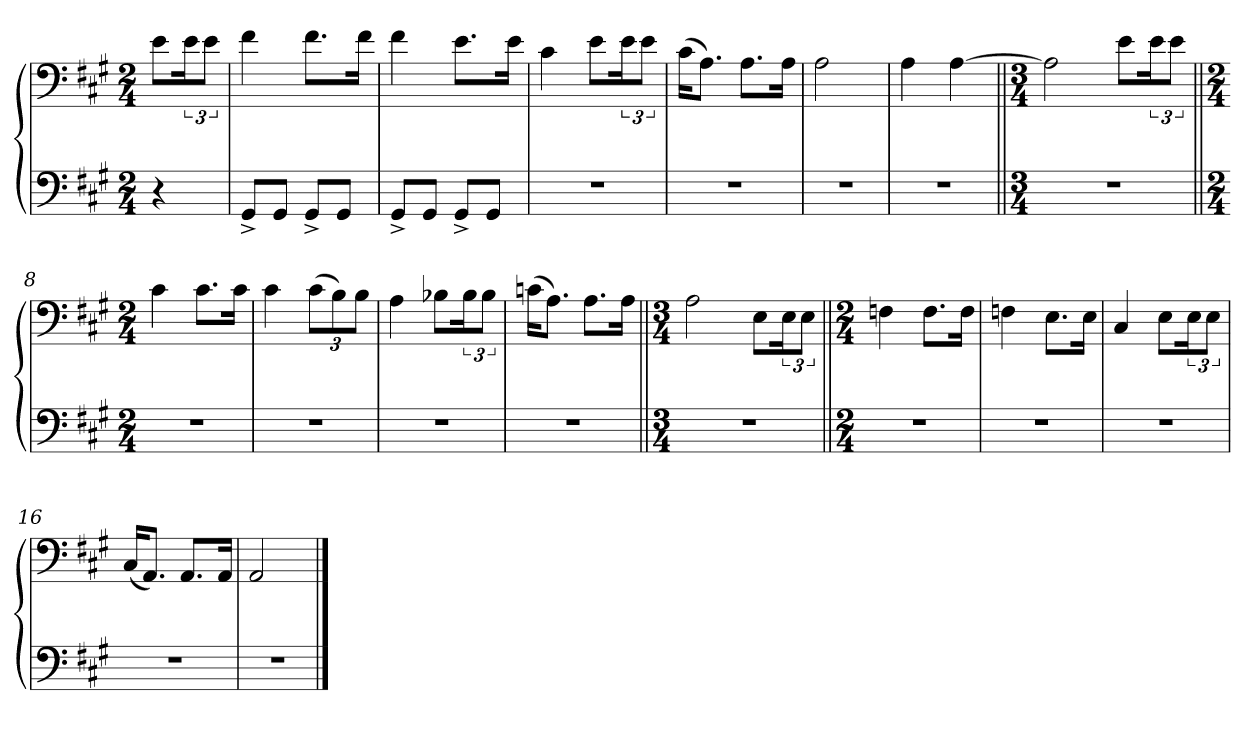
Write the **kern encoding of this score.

**kern	**kern
*part1	*part1
*staff2	*staff1
*clefF4	*clefF4
*k[f#c#g#]	*k[f#c#g#]
*M2/4	*M2/4
=	=
4r	8e\L
.	24e\K
.	12e\J
=1	=1
8GG#^/L	4f#\
8GG#/J	.
8GG#^/L	8.f#\L
8GG#/J	.
.	16f#\Jk
=2	=2
8GG#^/L	4f#\
8GG#/J	.
8GG#^/L	8.e\L
8GG#/J	.
.	16e\Jk
=3	=3
2r	4c#\
.	8e\L
.	24e\K
.	12e\J
=4	=4
2r	(16c#\KL
.	8.A\J)
.	8.A\L
.	16A\Jk
=5	=5
2r	2A\
=6	=6
2r	4A\
.	[4A\
=7||	=7||
*M3/4	*M3/4
2.r	2A\]
.	8e\L
.	24e\K
.	12e\J
=8||	=8||
*M2/4	*M2/4
2r	4c#\
.	8.c#\L
.	16c#\Jk
=9	=9
2r	4c#\
.	(12c#\L
.	12B\)
.	12B\J
=10	=10
2r	4A\
.	8B-X\L
.	24B-\K
.	12B-\J
=11	=11
2r	(16cn\KL
.	8.A\J)
.	8.A\L
.	16A\Jk
=12||	=12||
*M3/4	*M3/4
2.r	2A\
.	8E\L
.	24E\K
.	12E\J
=13||	=13||
*M2/4	*M2/4
2r	4Fn\
.	8.F\L
.	16F\Jk
=14	=14
2r	4Fn\
.	8.E\L
.	16E\Jk
=15	=15
2r	4C#/
.	8E\L
.	24E\K
.	12E\J
=16	=16
2r	(16C#/KL
.	8.AA/J)
.	8.AA/L
.	16AA/Jk
=17	=17
2r	2AA/
==	==
*-	*-
